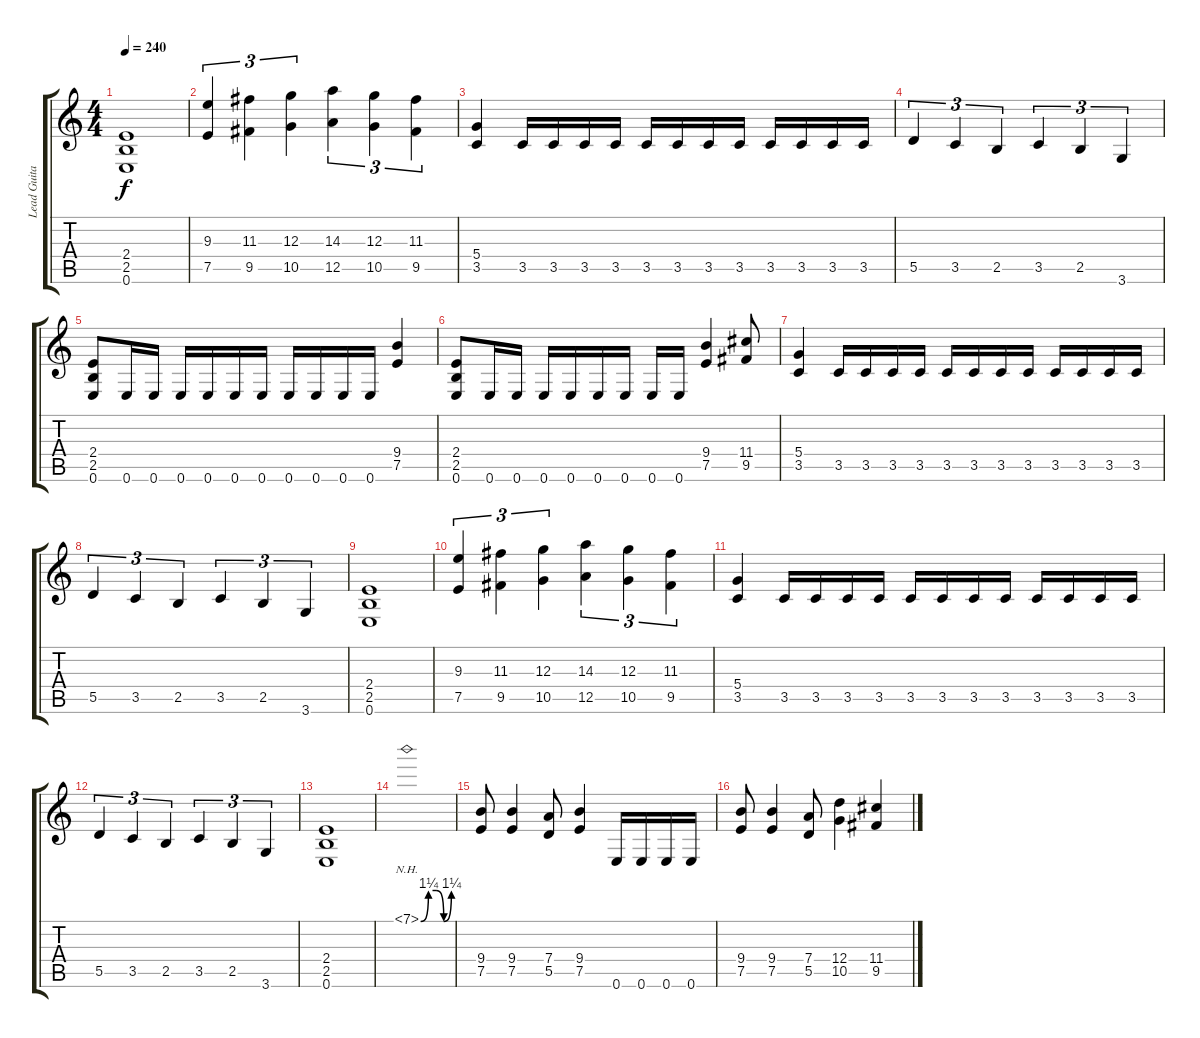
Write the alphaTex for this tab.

\track ("Lead Guitar" "Lead Guita") {instrument distortionguitar}
\staff {score tabs}
\tuning (E4 B3 G3 D3 A2 E2) {hide}
\ts (4 4)
\tempo 240
\clef g2
\ks c
(2.4 2.5 0.6).1{dy f} |
(9.3 7.5).4{tu (3 2)} (11.3 9.5).4{tu (3 2)} (12.3 10.5).4{tu (3 2)} (14.3 12.5).4{tu (3 2)} (12.3 10.5).4{tu (3 2)} (11.3 9.5).4{tu (3 2)} |
(5.4 3.5).4{volume 13} 3.5.16 3.5.16 3.5.16 3.5.16 3.5.16 3.5.16 3.5.16 3.5.16 3.5.16 3.5.16 3.5.16 3.5.16 |
5.5.4{tu (3 2)} 3.5.4{tu (3 2)} 2.5.4{tu (3 2)} 3.5.4{tu (3 2)} 2.5.4{tu (3 2)} 3.6.4{tu (3 2)} |
(2.4 2.5 0.6).8 0.6.16 0.6.16 0.6.16 0.6.16 0.6.16 0.6.16 0.6.16 0.6.16 0.6.16 0.6.16 (9.4 7.5).4 |
(2.4 2.5 0.6).8 0.6.16 0.6.16 0.6.16 0.6.16 0.6.16 0.6.16 0.6.16 0.6.16 (9.4 7.5).4 (11.4 9.5).8 |
(5.4 3.5).4{volume 13} 3.5.16 3.5.16 3.5.16 3.5.16 3.5.16 3.5.16 3.5.16 3.5.16 3.5.16 3.5.16 3.5.16 3.5.16 |
5.5.4{tu (3 2)} 3.5.4{tu (3 2)} 2.5.4{tu (3 2)} 3.5.4{tu (3 2)} 2.5.4{tu (3 2)} 3.6.4{tu (3 2)} |
(2.4 2.5 0.6).1 |
(9.3 7.5).4{tu (3 2)} (11.3 9.5).4{tu (3 2)} (12.3 10.5).4{tu (3 2)} (14.3 12.5).4{tu (3 2)} (12.3 10.5).4{tu (3 2)} (11.3 9.5).4{tu (3 2)} |
(5.4 3.5).4{volume 13} 3.5.16 3.5.16 3.5.16 3.5.16 3.5.16 3.5.16 3.5.16 3.5.16 3.5.16 3.5.16 3.5.16 3.5.16 |
5.5.4{tu (3 2)} 3.5.4{tu (3 2)} 2.5.4{tu (3 2)} 3.5.4{tu (3 2)} 2.5.4{tu (3 2)} 3.6.4{tu (3 2)} |
(2.4 2.5 0.6).1 |
7.1{be (custom 0 0 15 5 30 5 45 0 60 5) nh}.1 |
(9.4 7.5).8 (9.4 7.5).4 (7.4 5.5).8 (9.4 7.5).4 0.6.16 0.6.16 0.6.16 0.6.16 |
(9.4 7.5).8 (9.4 7.5).4 (7.4 5.5).8 (12.4 10.5).4 (11.4 9.5).4
